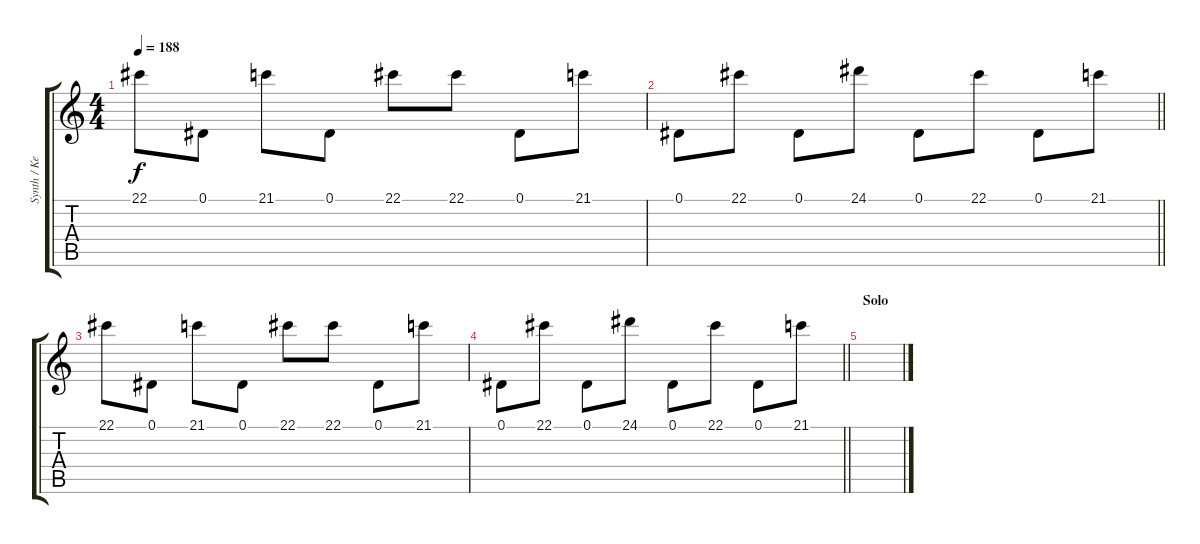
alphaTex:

\track ("Synth / Keyboard I" "Synth / Ke") {instrument lead1square}
\staff {score tabs}
\tuning (Eb4 Bb3 Gb3 Db3 Ab2 Db2) {hide}
\ts (4 4)
\tempo 188
\clef g2
\ks c
22.1.8{dy f} 0.1.8 21.1.8 0.1.8 22.1.8 22.1.8 0.1.8 21.1.8 |
\barLineRight lightlight
0.1.8 22.1.8 0.1.8 24.1.8 0.1.8 22.1.8 0.1.8 21.1.8 |
22.1.8 0.1.8 21.1.8 0.1.8 22.1.8 22.1.8 0.1.8 21.1.8 |
\barLineRight lightlight
0.1.8 22.1.8 0.1.8 24.1.8 0.1.8 22.1.8 0.1.8 21.1.8 |
\section ("" "Solo")
